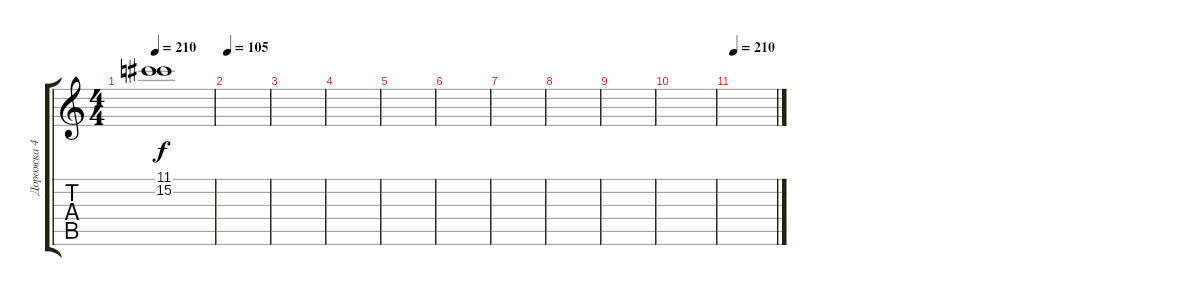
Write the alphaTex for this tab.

\track ("Дорожка 4" "Дорожка 4") {instrument distortionguitar}
\staff {score tabs}
\tuning (D4 A3 F3 C3 G2 C2) {hide}
\ts (4 4)
\tempo 210
\clef g2
\ks c
(11.1{t} 15.2{t}).1{dy f} |
\tempo 105
|
|
|
|
|
|
|
|
|
\tempo 210
